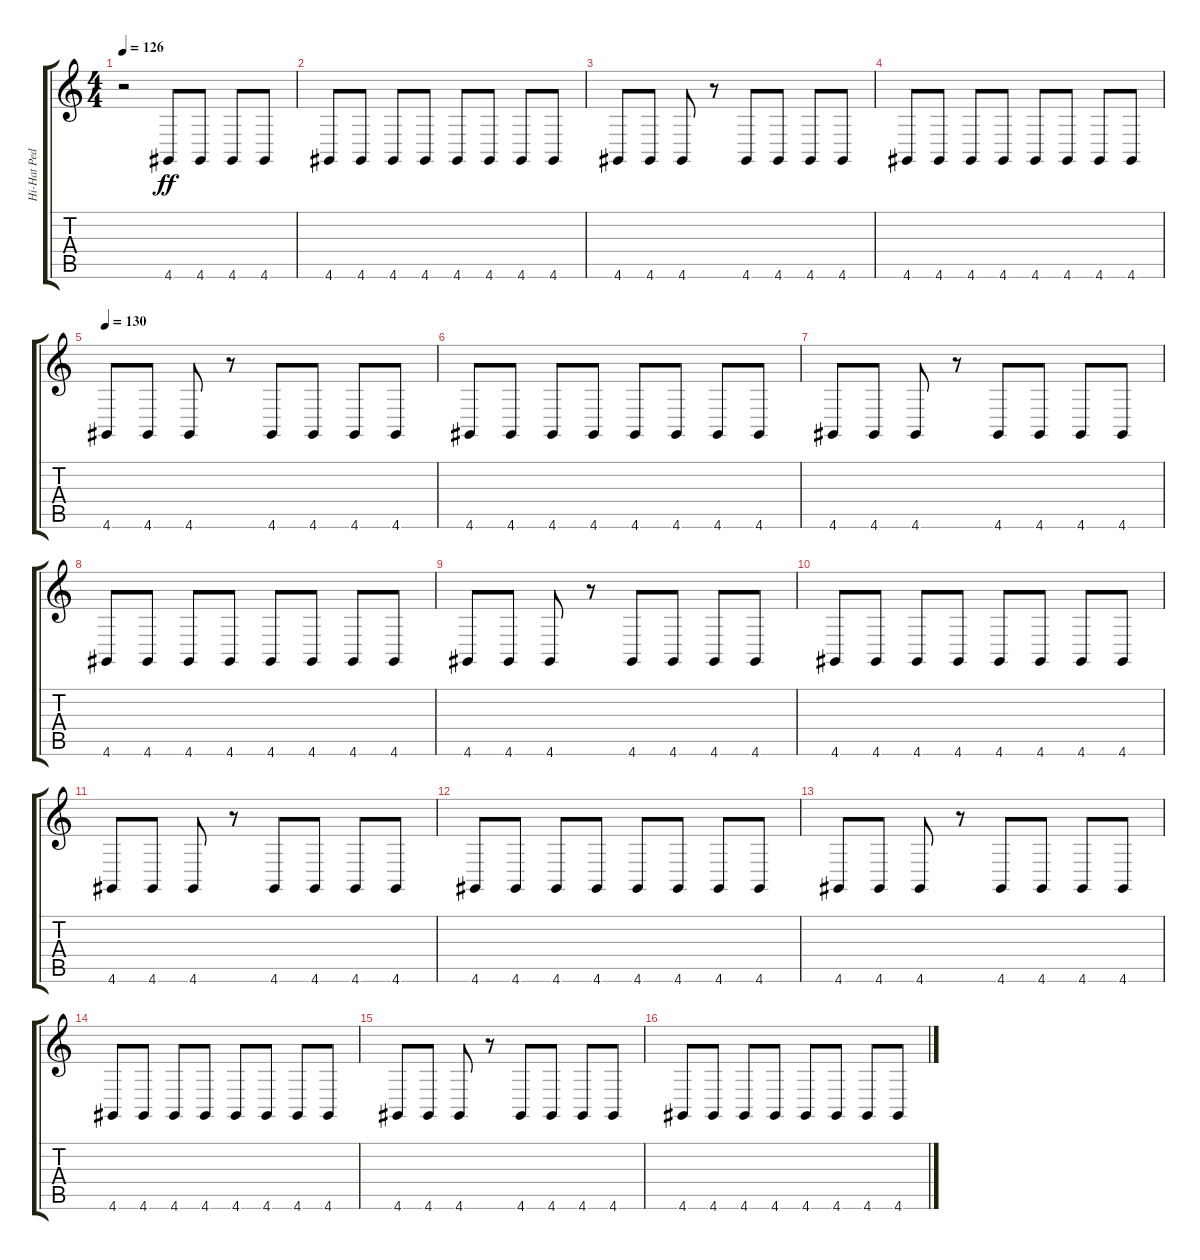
\track ("Hi-Hat Pedal" "Hi-Hat Ped") {instrument acousticgrandpiano}
\staff {score tabs}
\tuning (E4 B3 G3 D3 A2 E2) {hide}
\ts (4 4)
\tempo 126
\clef g2
\ks c
r.2{dy ff} 4.6.8 4.6.8 4.6.8 4.6.8 |
4.6.8 4.6.8 4.6.8 4.6.8 4.6.8 4.6.8 4.6.8 4.6.8 |
4.6.8 4.6.8 4.6.8 r.8 4.6.8 4.6.8 4.6.8 4.6.8 |
4.6.8 4.6.8 4.6.8 4.6.8 4.6.8 4.6.8 4.6.8 4.6.8 |
\tempo 130
4.6.8 4.6.8 4.6.8 r.8 4.6.8 4.6.8 4.6.8 4.6.8 |
4.6.8 4.6.8 4.6.8 4.6.8 4.6.8 4.6.8 4.6.8 4.6.8 |
4.6.8 4.6.8 4.6.8 r.8 4.6.8 4.6.8 4.6.8 4.6.8 |
4.6.8 4.6.8 4.6.8 4.6.8 4.6.8 4.6.8 4.6.8 4.6.8 |
4.6.8 4.6.8 4.6.8 r.8 4.6.8 4.6.8 4.6.8 4.6.8 |
4.6.8 4.6.8 4.6.8 4.6.8 4.6.8 4.6.8 4.6.8 4.6.8 |
4.6.8 4.6.8 4.6.8 r.8 4.6.8 4.6.8 4.6.8 4.6.8 |
4.6.8 4.6.8 4.6.8 4.6.8 4.6.8 4.6.8 4.6.8 4.6.8 |
4.6.8 4.6.8 4.6.8 r.8 4.6.8 4.6.8 4.6.8 4.6.8 |
4.6.8 4.6.8 4.6.8 4.6.8 4.6.8 4.6.8 4.6.8 4.6.8 |
4.6.8 4.6.8 4.6.8 r.8 4.6.8 4.6.8 4.6.8 4.6.8 |
4.6.8 4.6.8 4.6.8 4.6.8 4.6.8 4.6.8 4.6.8 4.6.8
